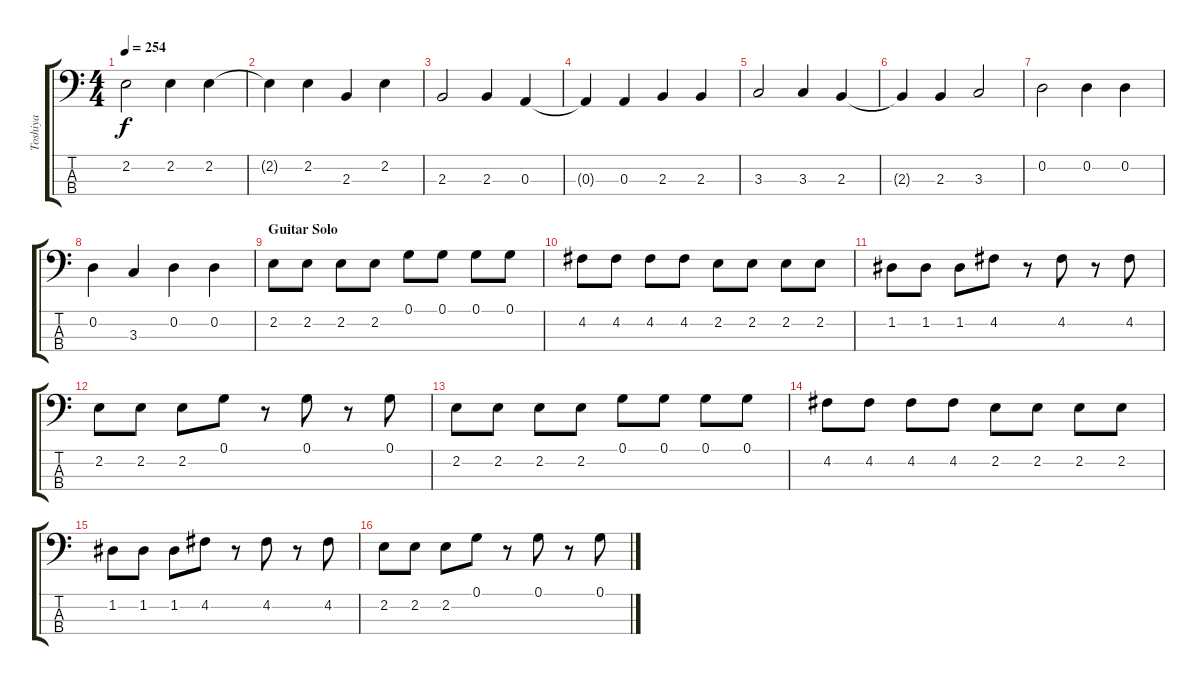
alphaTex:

\track ("Toshiya" "Toshiya") {instrument electricbasspick}
\staff {score tabs}
\tuning (G2 D2 A1 E1) {hide}
\ts (4 4)
\tempo 254
\clef f4
\ks c
2.2.2{dy f} 2.2.4 2.2.4 |
2.2{t}.4 2.2.4 2.3.4 2.2.4 |
2.3.2 2.3.4 0.3.4 |
0.3{t}.4 0.3.4 2.3.4 2.3.4 |
3.3.2 3.3.4 2.3.4 |
2.3{t}.4 2.3.4 3.3.2 |
0.2.2 0.2.4 0.2.4 |
0.2.4 3.3.4 0.2.4 0.2.4 |
\section ("" "Guitar Solo")
2.2.8 2.2.8 2.2.8 2.2.8 0.1.8 0.1.8 0.1.8 0.1.8 |
4.2.8 4.2.8 4.2.8 4.2.8 2.2.8 2.2.8 2.2.8 2.2.8 |
1.2.8 1.2.8 1.2.8 4.2.8 r.8 4.2.8 r.8 4.2.8 |
2.2.8 2.2.8 2.2.8 0.1.8 r.8 0.1.8 r.8 0.1.8 |
2.2.8 2.2.8 2.2.8 2.2.8 0.1.8 0.1.8 0.1.8 0.1.8 |
4.2.8 4.2.8 4.2.8 4.2.8 2.2.8 2.2.8 2.2.8 2.2.8 |
1.2.8 1.2.8 1.2.8 4.2.8 r.8 4.2.8 r.8 4.2.8 |
2.2.8 2.2.8 2.2.8 0.1.8 r.8 0.1.8 r.8 0.1.8
